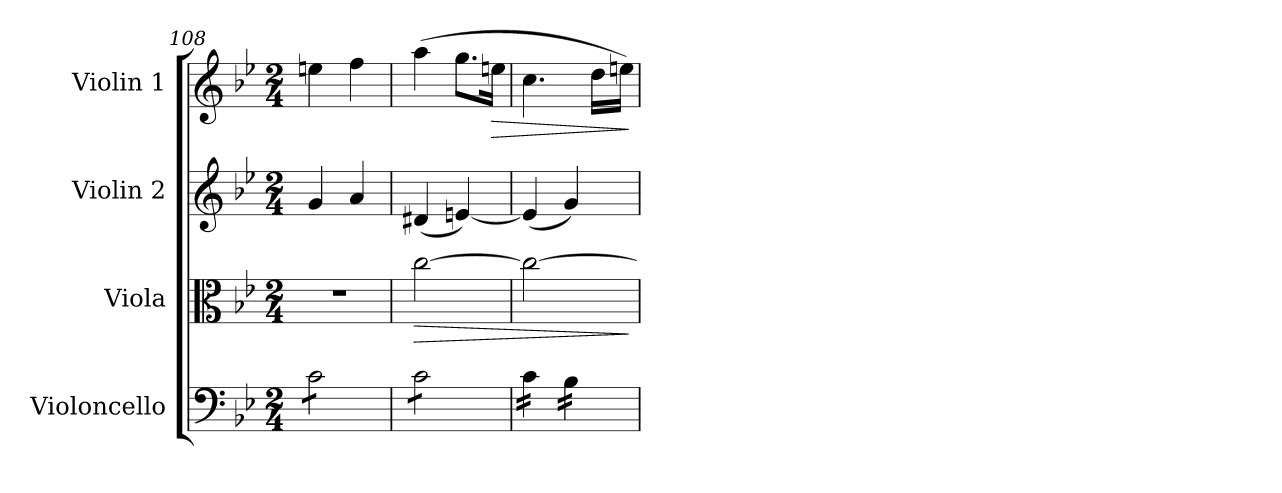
**kern	**kern	**dynam	**kern	**kern	**dynam
*part4	*part3	*part3	*part2	*part1	*part1
*staff4	*staff3	*staff3	*staff2	*staff1	*staff1
*I"Violoncello	*I"Viola	*	*I"Violin 2	*I"Violin 1	*
*I'Vc	*I'Vla	*	*I'Vln	*I'Vln	*
*clefF4	*clefC3	*	*clefG2	*clefG2	*
*k[b-e-]	*k[b-e-]	*	*k[b-e-]	*k[b-e-]	*
*M2/4	*M2/4	*	*M2/4	*M2/4	*
=108	=108	=108	=108	=108	=108
*tremolo	*	*	*	*	*
8c\L	2r	.	4g/	4een\	.
8c\	.	.	.	.	.
8c\	.	.	4a/	4ff\	.
8c\J	.	.	.	.	.
=109	=109	=109	=109	=109	=109
!	!	!LO:HP:b	!	!	!
8c\L	[2cc\	>	(4d#X/	(4aa\	.
8c\	.	.	.	.	.
8c\	.	.	[4en/)	8.gg\L	.
8c\J	.	.	.	.	.
!	!	!	!	!	!LO:HP:b
.	.	.	.	16een\Jk	>
=110	=110	=110	=110	=110	=110
16c\LL	2cc\_	.	(4e/]	4.cc\	.
16c\	.	.	.	.	.
16c\	.	.	.	.	.
16c\JJ	.	.	.	.	.
16B-\LL	.	.	4g/)	.	.
16B-\	.	.	.	.	.
16B-\	.	.	.	16dd\LL	.
16B-\JJ	.	.	.	16een\JJ)	.
*Xtremolo	*	*	*	*	*
.	.	]	.	.	]
=	=	=	=	=	=
*-	*-	*-	*-	*-	*-
